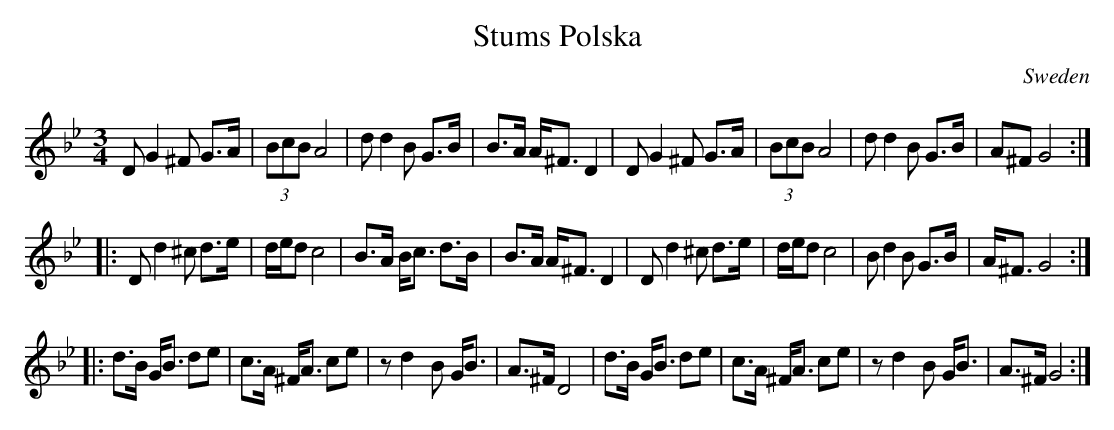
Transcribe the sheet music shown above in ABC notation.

X:1
T:Stums Polska
L:1/8
M:3/4
O:Sweden
K:G min
D G2 ^F G>A | (3BcB A4 | d d2 B G>B | B>A A<^F D2 |\
D G2 ^F G>A | (3BcB A4 | d d2 B G>B | A^F G4 ::
D d2^c  d>e | d/2e/2d c4 | B>A B<c d>B | B>A A<^F D2 |\
D d2^c  d>e |d/2e/2d c4  | B d2 B G>B  | A<^F G4 ::
d>B G<B de | c>A ^F<A ce | z d2 B G<B | A>^F D4 |\
d>B G<B de | c>A ^F<A ce | z d2 B G<B | A>^F G4:|
